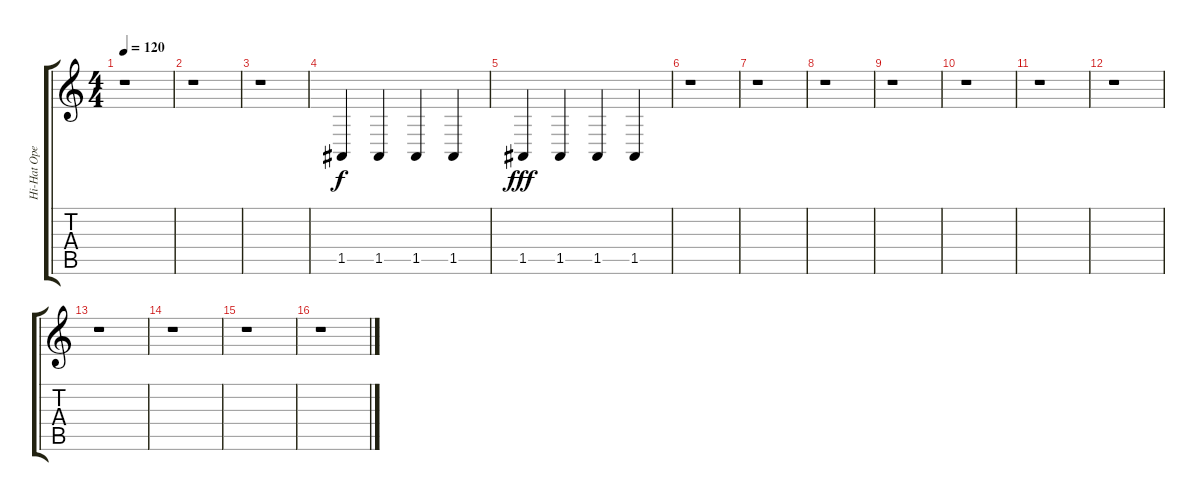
\track ("Hi-Hat Open" "Hi-Hat Ope") {instrument acousticgrandpiano}
\staff {score tabs}
\tuning (E4 B3 G3 D3 A2 E2) {hide}
\ts (4 4)
\tempo 120
\clef g2
\ks c
r.1{dy f} |
r.1 |
r.1 |
1.5.4 1.5.4 1.5.4 1.5.4 |
1.5.4{dy fff} 1.5.4 1.5.4 1.5.4 |
r.1 |
r.1 |
r.1 |
r.1 |
r.1 |
r.1 |
r.1 |
r.1 |
r.1 |
r.1 |
r.1
